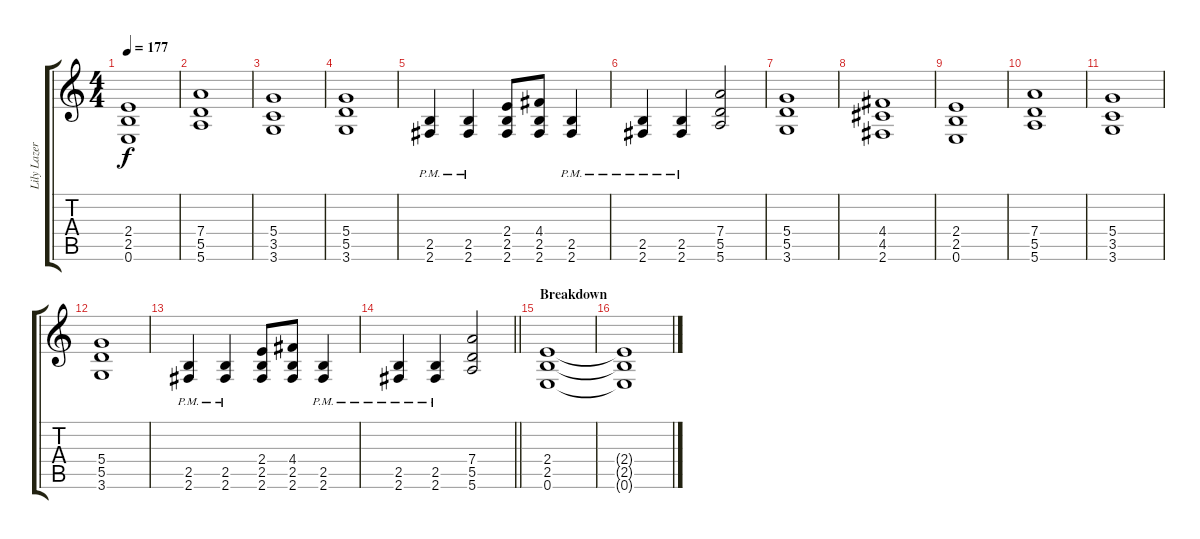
\track ("Lily Lazer (Guitar)" "Lily Lazer") {instrument distortionguitar}
\staff {score tabs}
\tuning (E4 B3 G3 D3 A2 E2) {hide}
\ts (4 4)
\tempo 177
\clef g2
\ks c
(2.4 2.5 0.6).1{dy f} |
(7.4 5.5 5.6).1 |
(5.4 3.5 3.6).1 |
(5.4 5.5 3.6).1 |
(2.5{pm} 2.6{pm}).4 (2.5{pm} 2.6{pm}).4 (2.4 2.5 2.6).8 (4.4 2.5 2.6).8 (2.5{pm} 2.6{pm}).4 |
(2.5{pm} 2.6{pm}).4 (2.5{pm} 2.6{pm}).4 (7.4 5.5 5.6).2 |
(5.4 5.5 3.6).1 |
(4.4 4.5 2.6).1 |
(2.4 2.5 0.6).1 |
(7.4 5.5 5.6).1 |
(5.4 3.5 3.6).1 |
(5.4 5.5 3.6).1 |
(2.5{pm} 2.6{pm}).4 (2.5{pm} 2.6{pm}).4 (2.4 2.5 2.6).8 (4.4 2.5 2.6).8 (2.5{pm} 2.6{pm}).4 |
\barLineRight lightlight
(2.5{pm} 2.6{pm}).4 (2.5{pm} 2.6{pm}).4 (7.4 5.5 5.6).2 |
\section ("" "Breakdown")
(2.4 2.5 0.6).1 |
(2.4{t} 2.5{t} 0.6{t}).1
